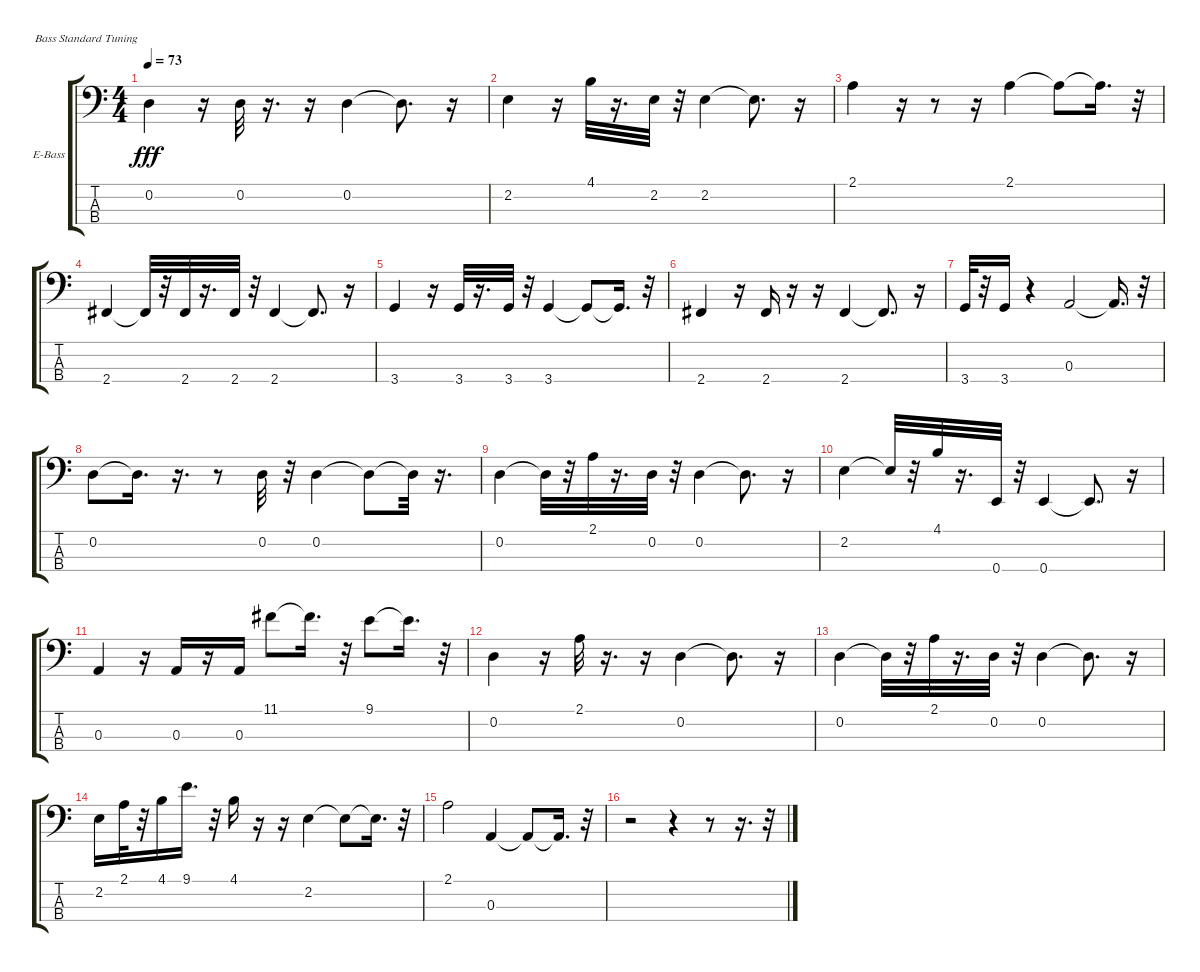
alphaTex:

\bracketExtendMode groupsimilarinstruments
\firstSystemTrackNameOrientation horizontal
\otherSystemsTrackNameOrientation horizontal
\track ("bass" "E-Bass") {instrument electricbassfinger}
\staff {score tabs}
\tuning (G2 D2 A1 E1)
\ts (4 4)
\tempo 73
\clef f4
\ks c
0.2.4{dy fff} r.16 0.2.32 r.16{d} r.16 0.2.4 0.2{t}.8{d} r.16 |
2.2.4 r.16 4.1.32 r.16{d} 2.2.32 r.32 2.2.4 2.2{t}.8{d} r.16 |
2.1.4 r.16 r.8 r.16 2.1.4 2.1{t}.8 2.1{t}.16{d} r.32 |
2.4.4 2.4{t}.32 r.32 2.4.32 r.16{d} 2.4.32 r.32 2.4.4 2.4{t}.8{d} r.16 |
3.4.4 r.16 3.4.32 r.16{d} 3.4.32 r.32 3.4.4 3.4{t}.8 3.4{t}.16{d} r.32 |
2.4.4 r.16 2.4.16 r.16 r.16 2.4.4 2.4{t}.8{d} r.16 |
3.4.32 r.32 3.4.16 r.4 0.3.2 0.3{t}.16{d} r.32 |
0.2.8 0.2{t}.16{d} r.16{d} r.8 0.2.32 r.32 0.2.4 0.2{t}.8 0.2{t}.32 r.16{d} |
0.2.4 0.2{t}.32 r.32 2.1.32 r.16{d} 0.2.32 r.32 0.2.4 0.2{t}.8{d} r.16 |
2.2.4 2.2{t}.32 r.32 4.1.32 r.16{d} 0.4.32 r.32 0.4.4 0.4{t}.8{d} r.16 |
0.3.4 r.16 0.3.16 r.16 0.3.16 11.1.8 11.1{t}.16{d} r.32 9.1.8 9.1{t}.16{d} r.32 |
0.2.4 r.16 2.1.32 r.16{d} r.16 0.2.4 0.2{t}.8{d} r.16 |
0.2.4 0.2{t}.32 r.32 2.1.32 r.16{d} 0.2.32 r.32 0.2.4 0.2{t}.8{d} r.16 |
2.2.16 2.1.32 r.32 4.1.16 9.1.16{d} r.32 4.1.16 r.16 r.16 2.2.4 2.2{t}.8 2.2{t}.16{d} r.32 |
2.1.2 0.3.4 0.3{t}.8 0.3{t}.16{d} r.32 |
r.2 r.4 r.8 r.16{d} r.32
